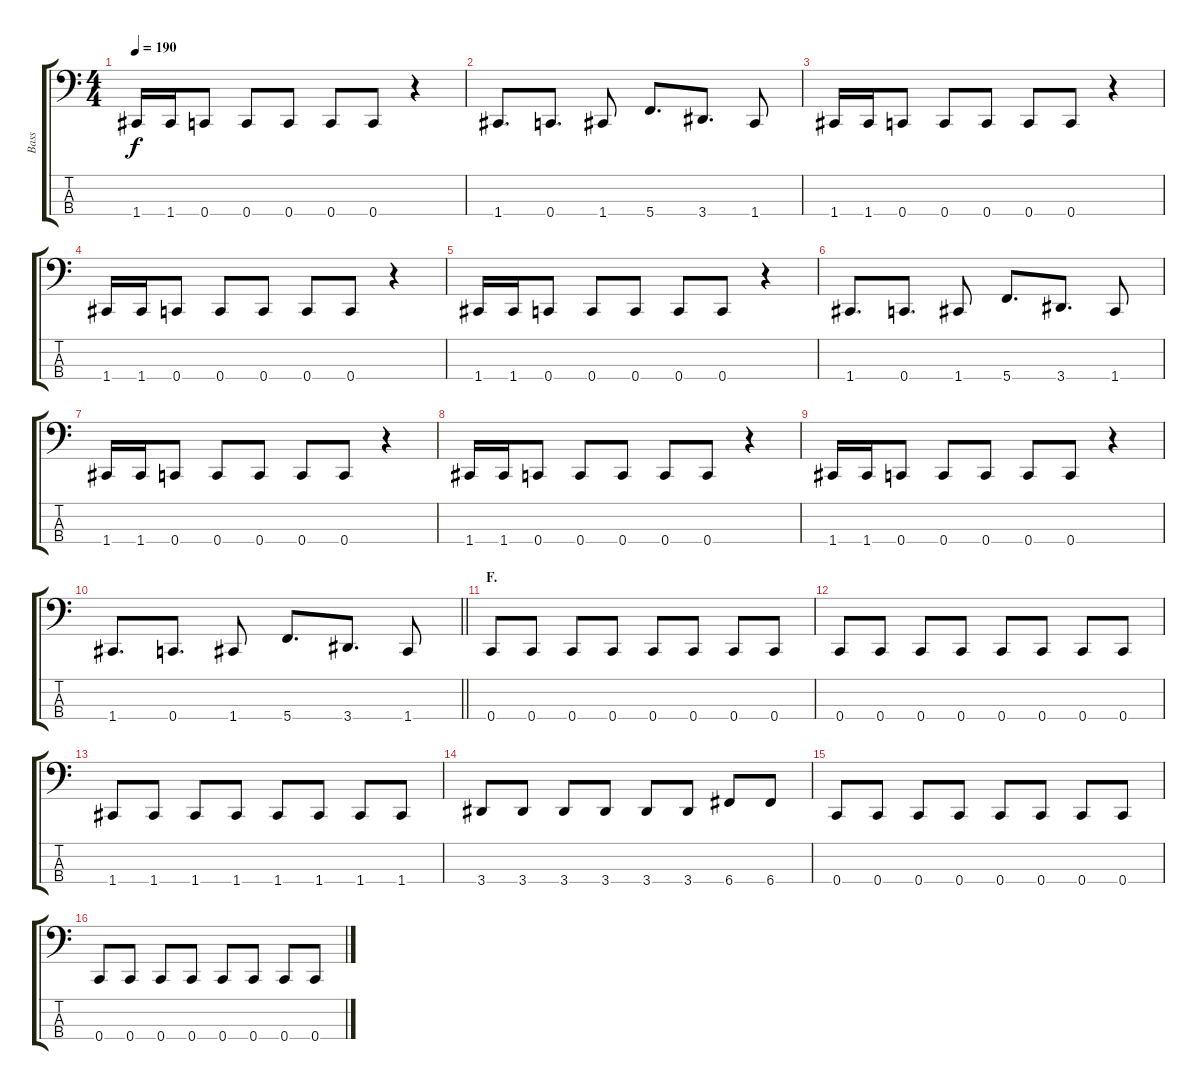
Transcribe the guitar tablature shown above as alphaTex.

\track ("Bass" "Bass") {instrument electricbasspick}
\staff {score tabs}
\tuning (F2 C2 G1 C1) {hide}
\ts (4 4)
\tempo 190
\clef f4
\ks c
1.4.16{dy f} 1.4.16 0.4.8 0.4.8 0.4.8 0.4.8 0.4.8 r.4 |
1.4.8{d} 0.4.8{d} 1.4.8 5.4.8{d} 3.4.8{d} 1.4.8 |
1.4.16 1.4.16 0.4.8 0.4.8 0.4.8 0.4.8 0.4.8 r.4 |
1.4.16 1.4.16 0.4.8 0.4.8 0.4.8 0.4.8 0.4.8 r.4 |
1.4.16 1.4.16 0.4.8 0.4.8 0.4.8 0.4.8 0.4.8 r.4 |
1.4.8{d} 0.4.8{d} 1.4.8 5.4.8{d} 3.4.8{d} 1.4.8 |
1.4.16 1.4.16 0.4.8 0.4.8 0.4.8 0.4.8 0.4.8 r.4 |
1.4.16 1.4.16 0.4.8 0.4.8 0.4.8 0.4.8 0.4.8 r.4 |
1.4.16 1.4.16 0.4.8 0.4.8 0.4.8 0.4.8 0.4.8 r.4 |
\barLineRight lightlight
1.4.8{d} 0.4.8{d} 1.4.8 5.4.8{d} 3.4.8{d} 1.4.8 |
\section ("" "F.")
0.4.8 0.4.8 0.4.8 0.4.8 0.4.8 0.4.8 0.4.8 0.4.8 |
0.4.8 0.4.8 0.4.8 0.4.8 0.4.8 0.4.8 0.4.8 0.4.8 |
1.4.8 1.4.8 1.4.8 1.4.8 1.4.8 1.4.8 1.4.8 1.4.8 |
3.4.8 3.4.8 3.4.8 3.4.8 3.4.8 3.4.8 6.4.8 6.4.8 |
0.4.8 0.4.8 0.4.8 0.4.8 0.4.8 0.4.8 0.4.8 0.4.8 |
0.4.8 0.4.8 0.4.8 0.4.8 0.4.8 0.4.8 0.4.8 0.4.8
